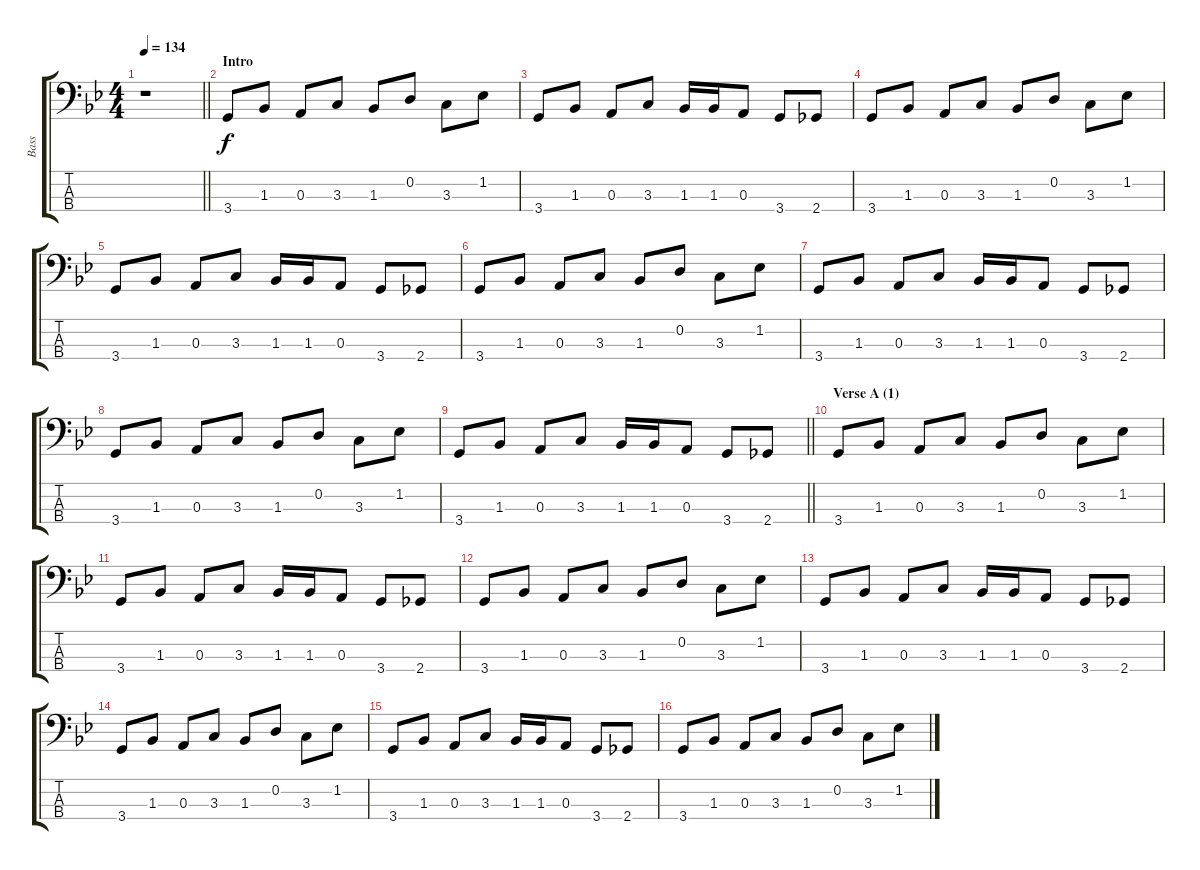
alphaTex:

\track ("Bass" "Bass") {instrument electricbasspick}
\staff {score tabs}
\tuning (G2 D2 A1 E1) {hide}
\ts (4 4)
\tempo 134
\clef f4
\barLineRight lightlight
\ks gminor
r.1{dy f instrument electricbasspick} |
\section ("" "Intro")
3.4.8 1.3.8 0.3.8 3.3.8 1.3.8 0.2.8 3.3.8 1.2.8 |
3.4.8 1.3.8 0.3.8 3.3.8 1.3.16 1.3.16 0.3.8 3.4.8 2.4.8 |
3.4.8 1.3.8 0.3.8 3.3.8 1.3.8 0.2.8 3.3.8 1.2.8 |
3.4.8 1.3.8 0.3.8 3.3.8 1.3.16 1.3.16 0.3.8 3.4.8 2.4.8 |
3.4.8 1.3.8 0.3.8 3.3.8 1.3.8 0.2.8 3.3.8 1.2.8 |
3.4.8 1.3.8 0.3.8 3.3.8 1.3.16 1.3.16 0.3.8 3.4.8 2.4.8 |
3.4.8 1.3.8 0.3.8 3.3.8 1.3.8 0.2.8 3.3.8 1.2.8 |
\barLineRight lightlight
3.4.8 1.3.8 0.3.8 3.3.8 1.3.16 1.3.16 0.3.8 3.4.8 2.4.8 |
\section ("" "Verse A (1)")
3.4.8 1.3.8 0.3.8 3.3.8 1.3.8 0.2.8 3.3.8 1.2.8 |
3.4.8 1.3.8 0.3.8 3.3.8 1.3.16 1.3.16 0.3.8 3.4.8 2.4.8 |
3.4.8 1.3.8 0.3.8 3.3.8 1.3.8 0.2.8 3.3.8 1.2.8 |
3.4.8 1.3.8 0.3.8 3.3.8 1.3.16 1.3.16 0.3.8 3.4.8 2.4.8 |
3.4.8 1.3.8 0.3.8 3.3.8 1.3.8 0.2.8 3.3.8 1.2.8 |
3.4.8 1.3.8 0.3.8 3.3.8 1.3.16 1.3.16 0.3.8 3.4.8 2.4.8 |
3.4.8 1.3.8 0.3.8 3.3.8 1.3.8 0.2.8 3.3.8 1.2.8
